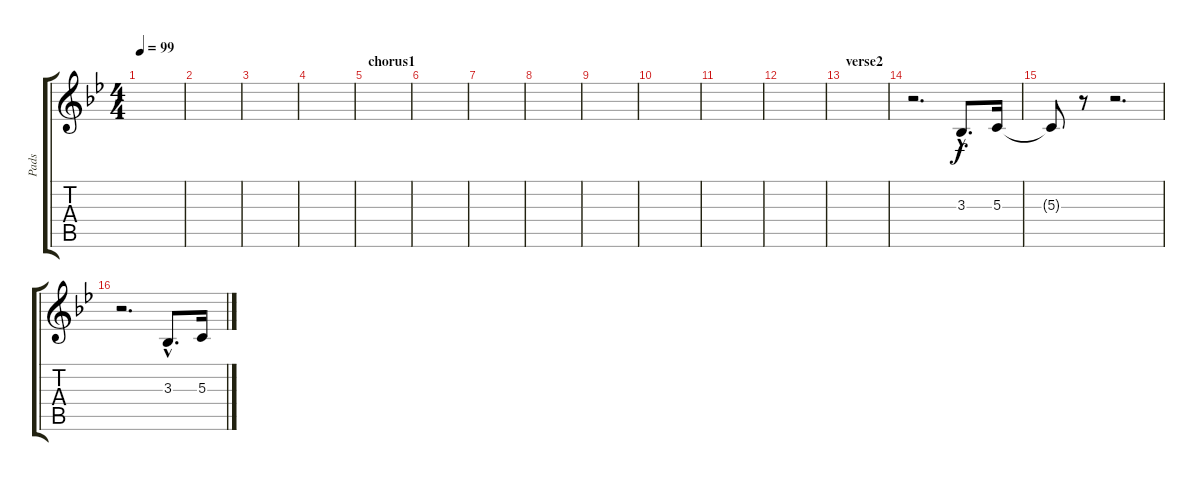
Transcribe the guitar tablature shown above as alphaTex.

\track ("Pads" "Pads") {instrument stringensemble1}
\staff {score tabs}
\tuning (E4 B3 G3 D3 A2 E2) {hide}
\ts (4 4)
\tempo 99
\clef g2
\ks bb
|
|
|
|
\section ("" "chorus1")
|
|
|
|
|
|
|
|
\section ("" "verse2")
|
r.2{d} 3.3{hac}.8{d} 5.3.16 |
5.3{t}.8 r.8 r.2{d} |
\section ("" "")
r.2{d} 3.3{hac}.8{d} 5.3.16
